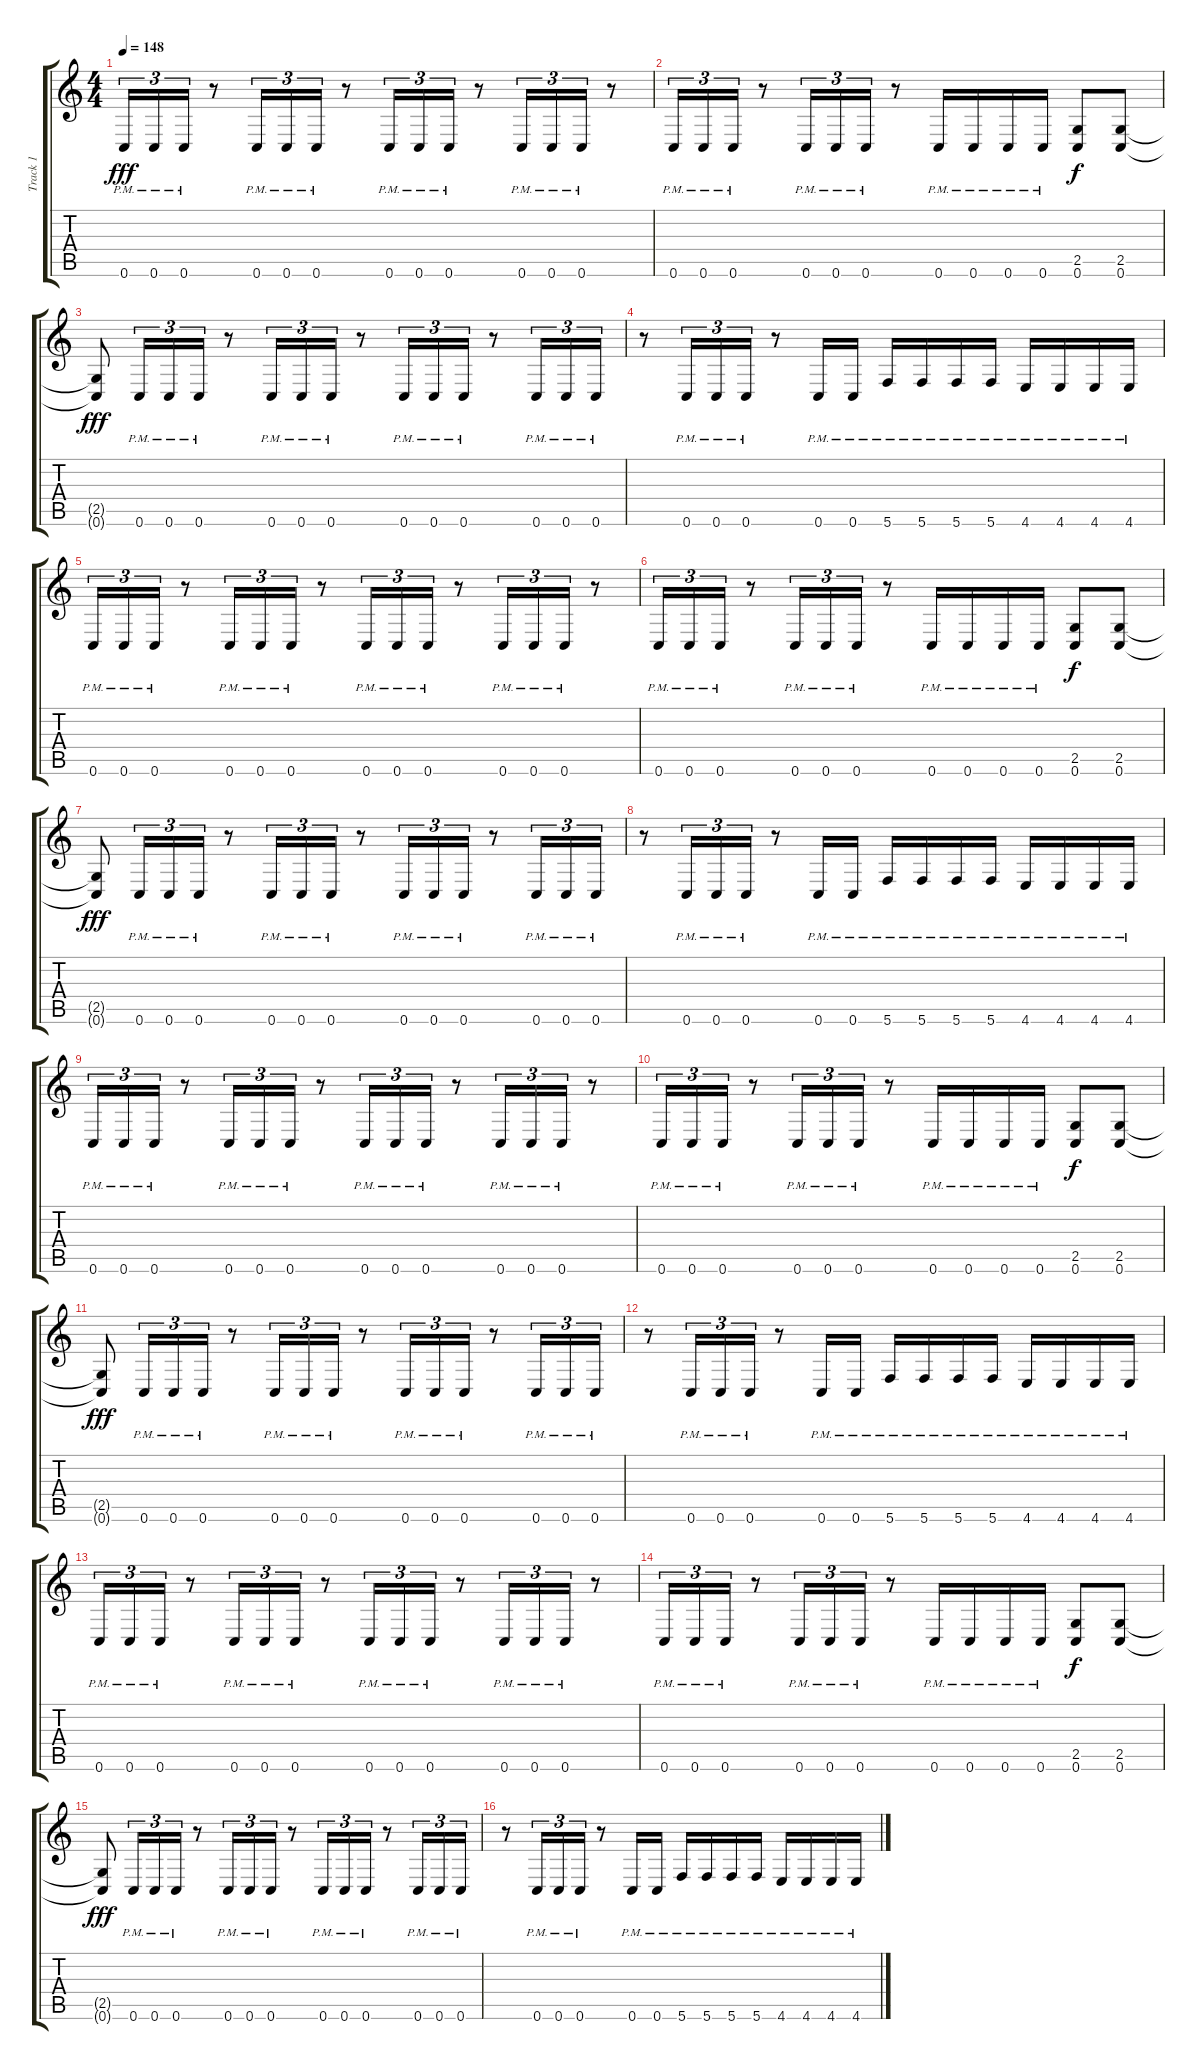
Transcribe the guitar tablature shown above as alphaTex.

\track ("Track 1" "Track 1") {instrument distortionguitar}
\staff {score tabs}
\tuning (C4 G3 Eb3 Bb2 F2 C2) {hide}
\ts (4 4)
\tempo 148
\clef g2
\ks c
0.6{pm}.16{tu (3 2) dy fff} 0.6{pm}.16{tu (3 2)} 0.6{pm}.16{tu (3 2)} r.8 0.6{pm}.16{tu (3 2)} 0.6{pm}.16{tu (3 2)} 0.6{pm}.16{tu (3 2)} r.8 0.6{pm}.16{tu (3 2)} 0.6{pm}.16{tu (3 2)} 0.6{pm}.16{tu (3 2)} r.8 0.6{pm}.16{tu (3 2)} 0.6{pm}.16{tu (3 2)} 0.6{pm}.16{tu (3 2)} r.8 |
0.6{pm}.16{tu (3 2)} 0.6{pm}.16{tu (3 2)} 0.6{pm}.16{tu (3 2)} r.8 0.6{pm}.16{tu (3 2)} 0.6{pm}.16{tu (3 2)} 0.6{pm}.16{tu (3 2)} r.8 0.6{pm}.16 0.6{pm}.16 0.6{pm}.16 0.6{pm}.16 (2.5 0.6).8{dy f} (2.5 0.6).8 |
(2.5{t} 0.6{t}).8{dy fff} 0.6{pm}.16{tu (3 2)} 0.6{pm}.16{tu (3 2)} 0.6{pm}.16{tu (3 2)} r.8 0.6{pm}.16{tu (3 2)} 0.6{pm}.16{tu (3 2)} 0.6{pm}.16{tu (3 2)} r.8 0.6{pm}.16{tu (3 2)} 0.6{pm}.16{tu (3 2)} 0.6{pm}.16{tu (3 2)} r.8 0.6{pm}.16{tu (3 2)} 0.6{pm}.16{tu (3 2)} 0.6{pm}.16{tu (3 2)} |
r.8 0.6{pm}.16{tu (3 2)} 0.6{pm}.16{tu (3 2)} 0.6{pm}.16{tu (3 2)} r.8 0.6{pm}.16 0.6{pm}.16 5.6{pm}.16 5.6{pm}.16 5.6{pm}.16 5.6{pm}.16 4.6{pm}.16 4.6{pm}.16 4.6{pm}.16 4.6{pm}.16 |
0.6{pm}.16{tu (3 2)} 0.6{pm}.16{tu (3 2)} 0.6{pm}.16{tu (3 2)} r.8 0.6{pm}.16{tu (3 2)} 0.6{pm}.16{tu (3 2)} 0.6{pm}.16{tu (3 2)} r.8 0.6{pm}.16{tu (3 2)} 0.6{pm}.16{tu (3 2)} 0.6{pm}.16{tu (3 2)} r.8 0.6{pm}.16{tu (3 2)} 0.6{pm}.16{tu (3 2)} 0.6{pm}.16{tu (3 2)} r.8 |
0.6{pm}.16{tu (3 2)} 0.6{pm}.16{tu (3 2)} 0.6{pm}.16{tu (3 2)} r.8 0.6{pm}.16{tu (3 2)} 0.6{pm}.16{tu (3 2)} 0.6{pm}.16{tu (3 2)} r.8 0.6{pm}.16 0.6{pm}.16 0.6{pm}.16 0.6{pm}.16 (2.5 0.6).8{dy f} (2.5 0.6).8 |
(2.5{t} 0.6{t}).8{dy fff} 0.6{pm}.16{tu (3 2)} 0.6{pm}.16{tu (3 2)} 0.6{pm}.16{tu (3 2)} r.8 0.6{pm}.16{tu (3 2)} 0.6{pm}.16{tu (3 2)} 0.6{pm}.16{tu (3 2)} r.8 0.6{pm}.16{tu (3 2)} 0.6{pm}.16{tu (3 2)} 0.6{pm}.16{tu (3 2)} r.8 0.6{pm}.16{tu (3 2)} 0.6{pm}.16{tu (3 2)} 0.6{pm}.16{tu (3 2)} |
r.8 0.6{pm}.16{tu (3 2)} 0.6{pm}.16{tu (3 2)} 0.6{pm}.16{tu (3 2)} r.8 0.6{pm}.16 0.6{pm}.16 5.6{pm}.16 5.6{pm}.16 5.6{pm}.16 5.6{pm}.16 4.6{pm}.16 4.6{pm}.16 4.6{pm}.16 4.6{pm}.16 |
0.6{pm}.16{tu (3 2)} 0.6{pm}.16{tu (3 2)} 0.6{pm}.16{tu (3 2)} r.8 0.6{pm}.16{tu (3 2)} 0.6{pm}.16{tu (3 2)} 0.6{pm}.16{tu (3 2)} r.8 0.6{pm}.16{tu (3 2)} 0.6{pm}.16{tu (3 2)} 0.6{pm}.16{tu (3 2)} r.8 0.6{pm}.16{tu (3 2)} 0.6{pm}.16{tu (3 2)} 0.6{pm}.16{tu (3 2)} r.8 |
0.6{pm}.16{tu (3 2)} 0.6{pm}.16{tu (3 2)} 0.6{pm}.16{tu (3 2)} r.8 0.6{pm}.16{tu (3 2)} 0.6{pm}.16{tu (3 2)} 0.6{pm}.16{tu (3 2)} r.8 0.6{pm}.16 0.6{pm}.16 0.6{pm}.16 0.6{pm}.16 (2.5 0.6).8{dy f} (2.5 0.6).8 |
(2.5{t} 0.6{t}).8{dy fff} 0.6{pm}.16{tu (3 2)} 0.6{pm}.16{tu (3 2)} 0.6{pm}.16{tu (3 2)} r.8 0.6{pm}.16{tu (3 2)} 0.6{pm}.16{tu (3 2)} 0.6{pm}.16{tu (3 2)} r.8 0.6{pm}.16{tu (3 2)} 0.6{pm}.16{tu (3 2)} 0.6{pm}.16{tu (3 2)} r.8 0.6{pm}.16{tu (3 2)} 0.6{pm}.16{tu (3 2)} 0.6{pm}.16{tu (3 2)} |
r.8 0.6{pm}.16{tu (3 2)} 0.6{pm}.16{tu (3 2)} 0.6{pm}.16{tu (3 2)} r.8 0.6{pm}.16 0.6{pm}.16 5.6{pm}.16 5.6{pm}.16 5.6{pm}.16 5.6{pm}.16 4.6{pm}.16 4.6{pm}.16 4.6{pm}.16 4.6{pm}.16 |
0.6{pm}.16{tu (3 2)} 0.6{pm}.16{tu (3 2)} 0.6{pm}.16{tu (3 2)} r.8 0.6{pm}.16{tu (3 2)} 0.6{pm}.16{tu (3 2)} 0.6{pm}.16{tu (3 2)} r.8 0.6{pm}.16{tu (3 2)} 0.6{pm}.16{tu (3 2)} 0.6{pm}.16{tu (3 2)} r.8 0.6{pm}.16{tu (3 2)} 0.6{pm}.16{tu (3 2)} 0.6{pm}.16{tu (3 2)} r.8 |
0.6{pm}.16{tu (3 2)} 0.6{pm}.16{tu (3 2)} 0.6{pm}.16{tu (3 2)} r.8 0.6{pm}.16{tu (3 2)} 0.6{pm}.16{tu (3 2)} 0.6{pm}.16{tu (3 2)} r.8 0.6{pm}.16 0.6{pm}.16 0.6{pm}.16 0.6{pm}.16 (2.5 0.6).8{dy f} (2.5 0.6).8 |
(2.5{t} 0.6{t}).8{dy fff} 0.6{pm}.16{tu (3 2)} 0.6{pm}.16{tu (3 2)} 0.6{pm}.16{tu (3 2)} r.8 0.6{pm}.16{tu (3 2)} 0.6{pm}.16{tu (3 2)} 0.6{pm}.16{tu (3 2)} r.8 0.6{pm}.16{tu (3 2)} 0.6{pm}.16{tu (3 2)} 0.6{pm}.16{tu (3 2)} r.8 0.6{pm}.16{tu (3 2)} 0.6{pm}.16{tu (3 2)} 0.6{pm}.16{tu (3 2)} |
r.8 0.6{pm}.16{tu (3 2)} 0.6{pm}.16{tu (3 2)} 0.6{pm}.16{tu (3 2)} r.8 0.6{pm}.16 0.6{pm}.16 5.6{pm}.16 5.6{pm}.16 5.6{pm}.16 5.6{pm}.16 4.6{pm}.16 4.6{pm}.16 4.6{pm}.16 4.6{pm}.16
